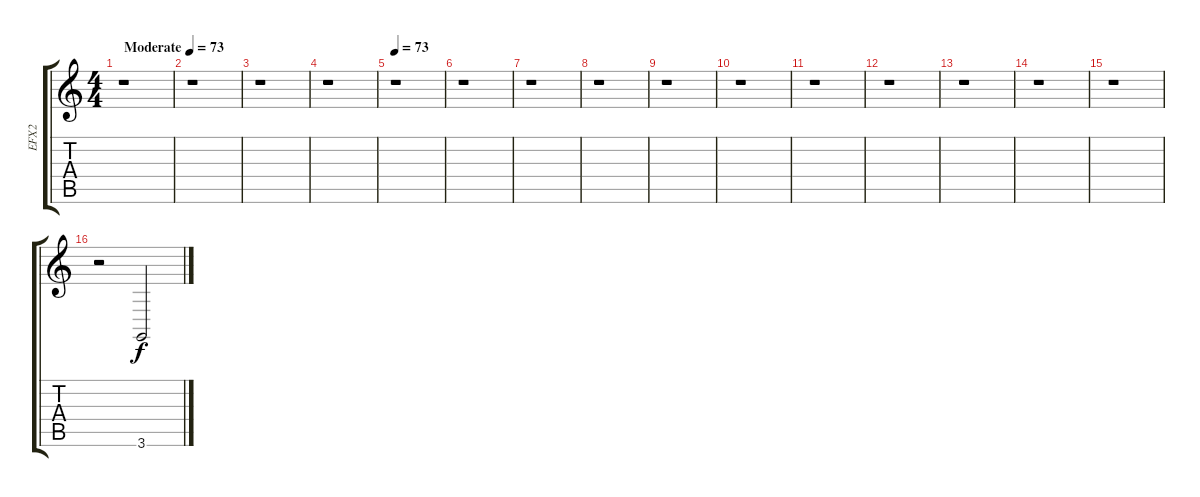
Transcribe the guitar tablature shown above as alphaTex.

\track ("EFX2" "EFX2") {instrument reversecymbal}
\staff {score tabs}
\tuning (E4 B3 G3 D3 A2 E2) {hide}
\ts (4 4)
\tempo (73 "Moderate")
\clef g2
\ks c
r.1{dy f instrument reversecymbal} |
r.1 |
r.1 |
r.1 |
\tempo 73
r.1 |
r.1 |
r.1 |
r.1 |
r.1 |
r.1 |
r.1 |
r.1 |
r.1 |
r.1 |
r.1 |
r.2 3.6.2
